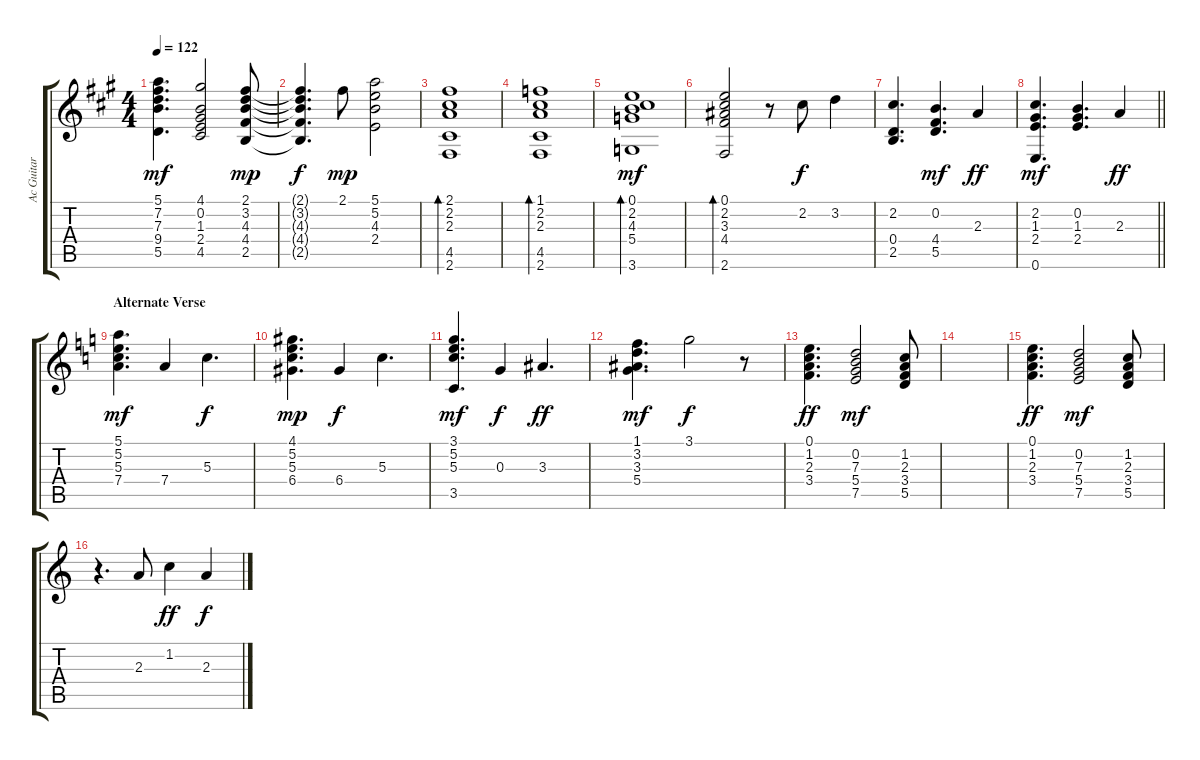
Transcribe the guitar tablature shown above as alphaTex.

\track ("Ac Guitar 2" "Ac Guitar ") {instrument acousticguitarsteel}
\staff {score tabs}
\tuning (E4 B3 G3 D3 A2 E2) {hide}
\ts (4 4)
\tempo 122
\clef g2
\ks a
(5.1 7.2 7.3 9.4 5.5).4{d dy mf} (4.1 0.2 1.3 2.4 4.5).2 (2.1 3.2 4.3 4.4 2.5).8{dy mp} |
(2.1{t} 3.2{t} 4.3{t} 4.4{t} 2.5{t}).4{d dy f} 2.1.8{dy mp} (5.1 5.2 4.3 2.4).2 |
(2.1 2.2 2.3 4.5 2.6).1{bd 240} |
(1.1 2.2 2.3 4.5 2.6).1{bd 240} |
(0.1 2.2 4.3 5.4 3.6).1{bd 240 dy mf} |
(0.1 2.2 3.3 4.4 2.6).2{bd 240} r.8 2.2.8{dy f} 3.2.4 |
(2.2 0.4 2.5).4{d} (0.2 4.4 5.5).4{d dy mf} 2.3.4{dy ff} |
\barLineRight lightlight
(2.2 1.3 2.4 0.6).4{d dy mf} (0.2 1.3 2.4).4{d} 2.3.4{dy ff} |
\section ("" "Alternate Verse")
\ks c
(5.1 5.2 5.3 7.4).4{d dy mf} 7.4.4 5.3.4{d dy f} |
(4.1 5.2 5.3 6.4).4{d dy mp} 6.4.4{dy f} 5.3.4{d} |
(3.1 5.2 5.3 3.5).4{d dy mf} 0.3.4{dy f} 3.3.4{d dy ff} |
(1.1 3.2 3.3 5.4).4{d dy mf} 3.1.2{dy f} r.8 |
(0.1 1.2 2.3 3.4).4{d dy ff} (0.2 7.3 5.4 7.5).2{dy mf} (1.2 2.3 3.4 5.5).8 |
|
(0.1 1.2 2.3 3.4).4{d dy ff} (0.2 7.3 5.4 7.5).2{dy mf} (1.2 2.3 3.4 5.5).8 |
r.4{d} 2.3.8 1.2.4{dy ff} 2.3.4{dy f}
